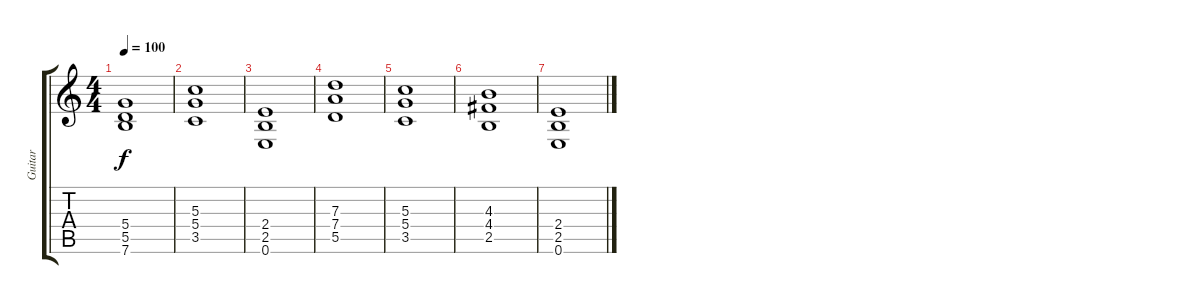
\track ("Guitar" "Guitar") {instrument distortionguitar}
\staff {score tabs}
\tuning (E4 B3 G3 D3 A2 E2) {hide}
\ts (4 4)
\tempo 100
\clef g2
\ks c
(5.4 5.5 7.6).1{dy f} |
(5.3 5.4 3.5).1 |
(2.4 2.5 0.6).1 |
(7.3 7.4 5.5).1 |
(5.3 5.4 3.5).1 |
(4.3 4.4 2.5).1 |
(2.4 2.5 0.6).1
